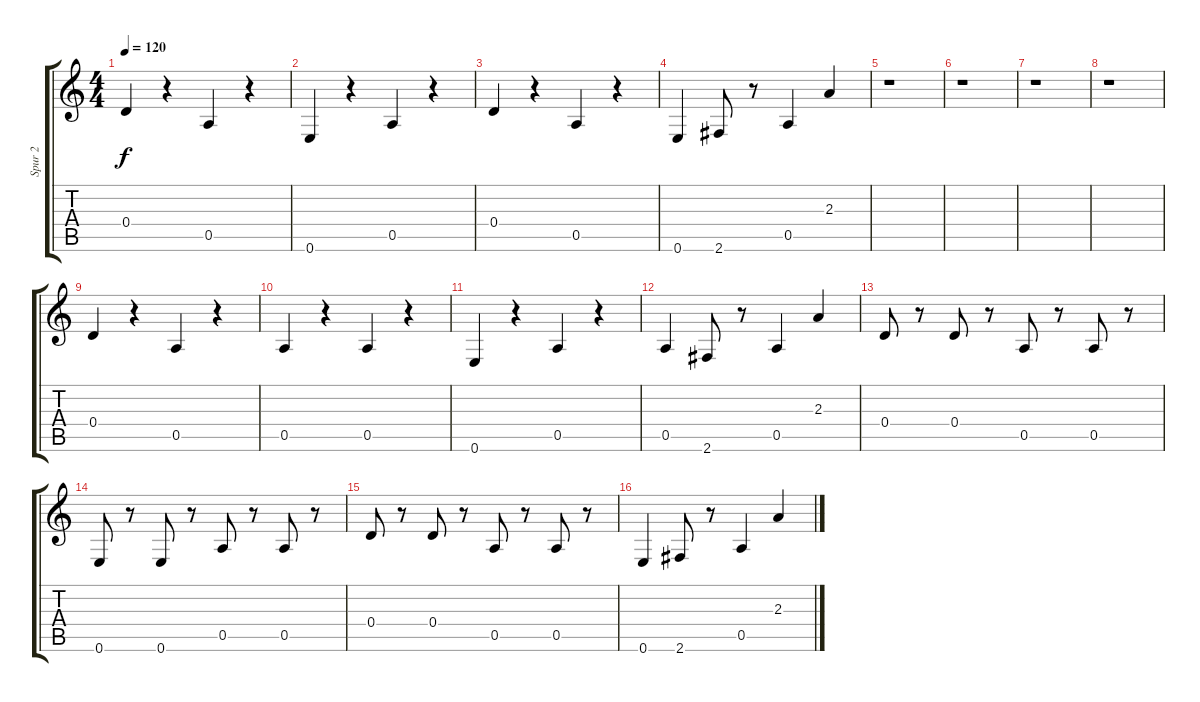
\track ("Spur 2" "Spur 2") {instrument acousticbass}
\staff {score tabs}
\tuning (E4 B3 G3 D3 A2 E2) {hide}
\ts (4 4)
\tempo 120
\clef g2
\ks c
0.4.4{dy f instrument acousticbass} r.4 0.5.4 r.4 |
0.6.4 r.4 0.5.4 r.4 |
0.4.4 r.4 0.5.4 r.4 |
0.6.4 2.6.8 r.8 0.5.4 2.3.4 |
r.1 |
r.1 |
r.1 |
r.1 |
0.4.4 r.4 0.5.4 r.4 |
0.5.4 r.4 0.5.4 r.4 |
0.6.4 r.4 0.5.4 r.4 |
0.5.4 2.6.8 r.8 0.5.4 2.3.4 |
0.4.8 r.8 0.4.8 r.8 0.5.8 r.8 0.5.8 r.8 |
0.6.8 r.8 0.6.8 r.8 0.5.8 r.8 0.5.8 r.8 |
0.4.8 r.8 0.4.8 r.8 0.5.8 r.8 0.5.8 r.8 |
0.6.4 2.6.8 r.8 0.5.4 2.3.4
